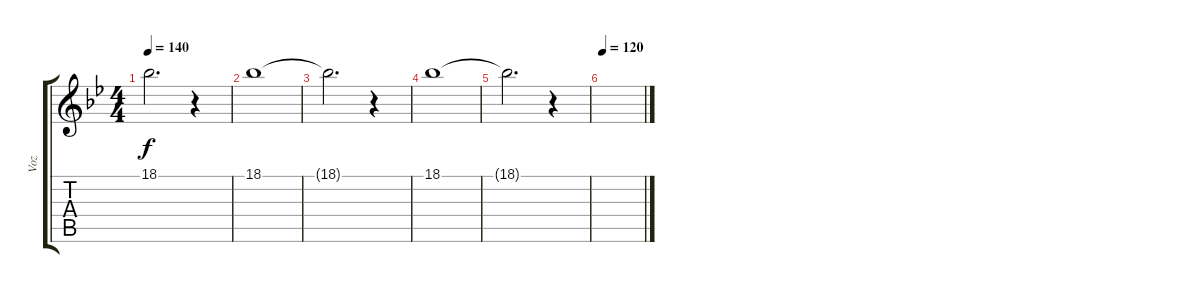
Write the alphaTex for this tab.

\track ("Voz" "Voz") {instrument choiraahs}
\staff {score tabs}
\tuning (E4 B3 G3 D3 A2 E2) {hide}
\ts (4 4)
\tempo 140
\clef g2
\ks gminor
18.1{t}.2{d dy f} r.4 |
18.1.1 |
18.1{t}.2{d} r.4 |
18.1.1 |
18.1{t}.2{d} r.4 |
\tempo 120
